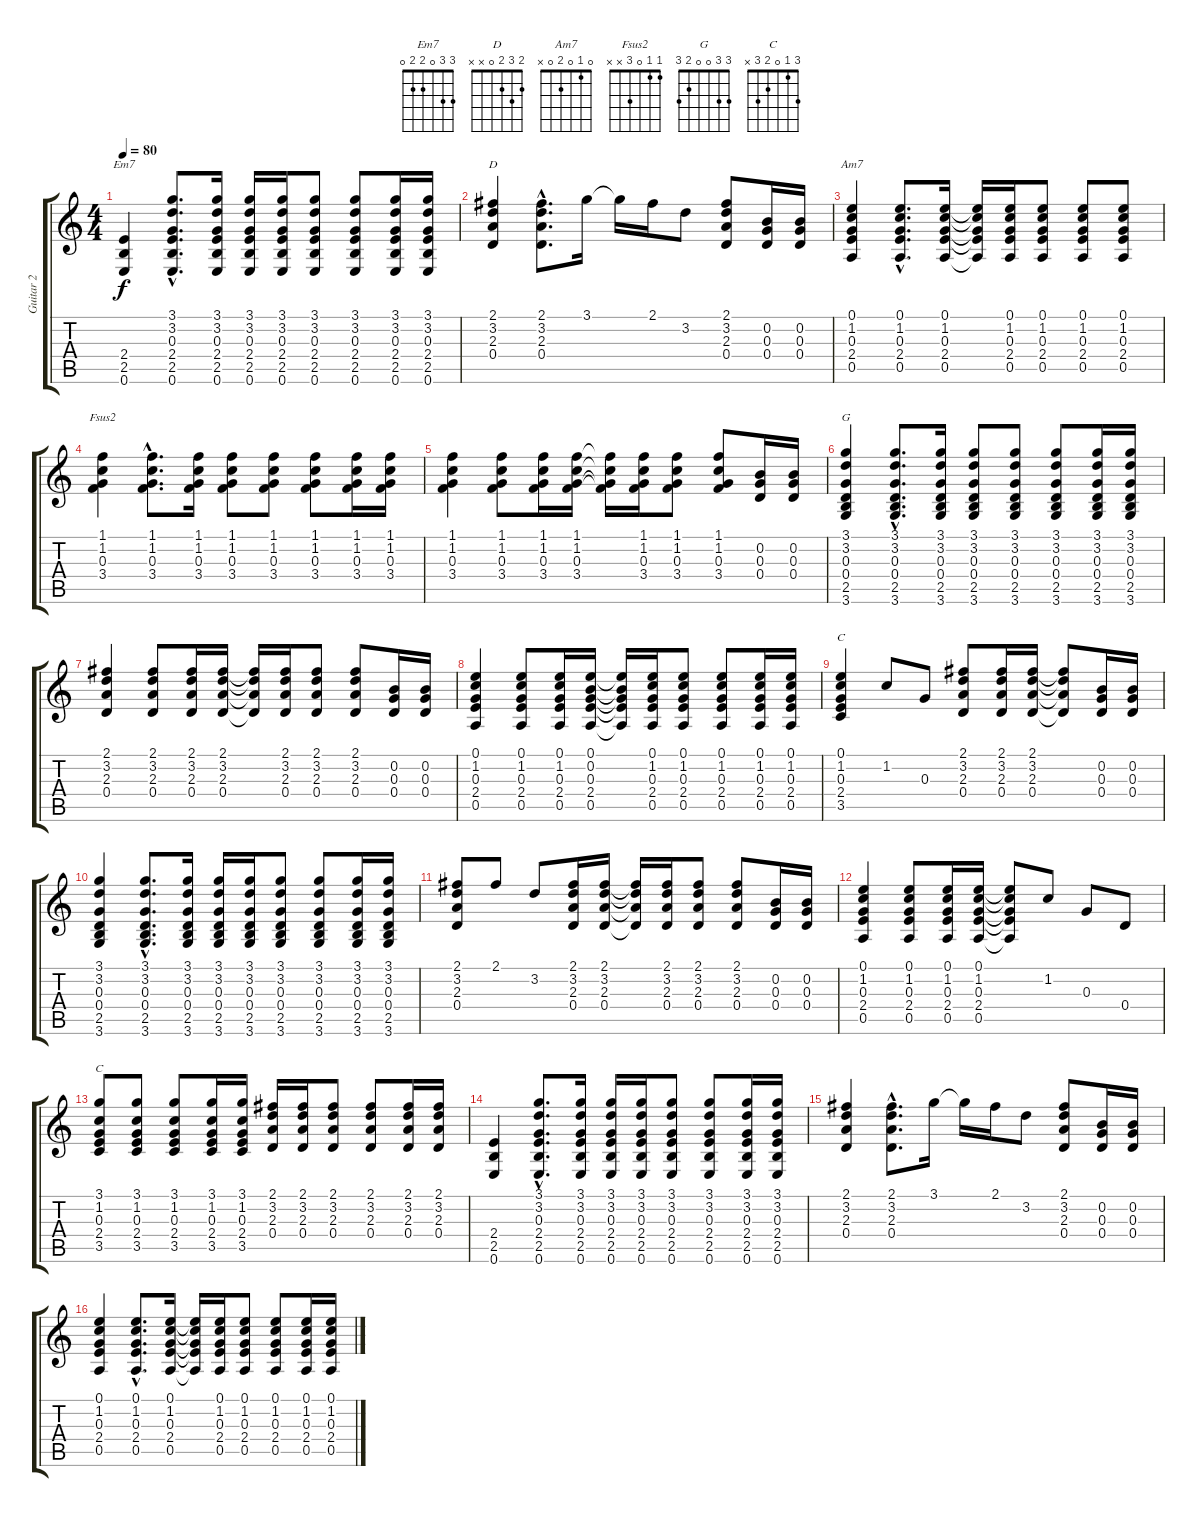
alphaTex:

\track ("Guitar 2" "Guitar 2") {instrument overdrivenguitar}
\staff {score tabs}
\tuning (E4 B3 G3 D3 A2 E2) {hide}
\chord ("Em7" 3 3 0 2 2 0)
\chord ("D" 2 3 2 0 x x)
\chord ("Am7" 0 1 0 2 0 x)
\chord ("Fsus2" 1 1 0 3 x x)
\chord ("G" 3 3 0 0 2 3)
\chord ("C" 0 1 0 2 3 x)
\chord ("C" 3 1 0 2 3 x)
\ts (4 4)
\tempo 80
\clef g2
\ks c
(2.4 2.5 0.6).4{ch "Em7" dy f} (3.1{hac} 3.2{hac} 0.3{hac} 2.4{hac} 2.5{hac} 0.6{hac}).8{d} (3.1 3.2 0.3 2.4 2.5 0.6).16 (3.1 3.2 0.3 2.4 2.5 0.6).16 (3.1 3.2 0.3 2.4 2.5 0.6).16 (3.1 3.2 0.3 2.4 2.5 0.6).8 (3.1 3.2 0.3 2.4 2.5 0.6).8 (3.1 3.2 0.3 2.4 2.5 0.6).16 (3.1 3.2 0.3 2.4 2.5 0.6).16 |
(2.1 3.2 2.3 0.4).4{ch "D"} (2.1{hac} 3.2{hac} 2.3{hac} 0.4{hac}).8{d} 3.1.16 3.1{t}.16 2.1.16 3.2.8 (2.1 3.2 2.3 0.4).8 (0.2 0.3 0.4).16 (0.2 0.3 0.4).16 |
(0.1 1.2 0.3 2.4 0.5).4{ch "Am7"} (0.1{hac} 1.2{hac} 0.3{hac} 2.4{hac} 0.5{hac}).8{d} (0.1 1.2 0.3 2.4 0.5).16 (0.1{t} 1.2{t} 0.3{t} 2.4{t} 0.5{t}).16 (0.1 1.2 0.3 2.4 0.5).16 (0.1 1.2 0.3 2.4 0.5).8 (0.1 1.2 0.3 2.4 0.5).8 (0.1 1.2 0.3 2.4 0.5).8 |
(1.1 1.2 0.3 3.4).4{ch "Fsus2"} (1.1{hac} 1.2{hac} 0.3{hac} 3.4{hac}).8{d} (1.1 1.2 0.3 3.4).16 (1.1 1.2 0.3 3.4).8 (1.1 1.2 0.3 3.4).8 (1.1 1.2 0.3 3.4).8 (1.1 1.2 0.3 3.4).16 (1.1 1.2 0.3 3.4).16 |
(1.1 1.2 0.3 3.4).4 (1.1 1.2 0.3 3.4).8 (1.1 1.2 0.3 3.4).16 (1.1 1.2 0.3 3.4).16 (1.1{t} 1.2{t} 0.3{t} 3.4{t}).16 (1.1 1.2 0.3 3.4).16 (1.1 1.2 0.3 3.4).8 (1.1 1.2 0.3 3.4).8 (0.2 0.3 0.4).16 (0.2 0.3 0.4).16 |
(3.1 3.2 0.3 0.4 2.5 3.6).4{ch "G"} (3.1{hac} 3.2{hac} 0.3{hac} 0.4{hac} 2.5{hac} 3.6{hac}).8{d} (3.1 3.2 0.3 0.4 2.5 3.6).16 (3.1 3.2 0.3 0.4 2.5 3.6).8 (3.1 3.2 0.3 0.4 2.5 3.6).8 (3.1 3.2 0.3 0.4 2.5 3.6).8 (3.1 3.2 0.3 0.4 2.5 3.6).16 (3.1 3.2 0.3 0.4 2.5 3.6).16 |
(2.1 3.2 2.3 0.4).4 (2.1 3.2 2.3 0.4).8 (2.1 3.2 2.3 0.4).16 (2.1 3.2 2.3 0.4).16 (2.1{t} 3.2{t} 2.3{t} 0.4{t}).16 (2.1 3.2 2.3 0.4).16 (2.1 3.2 2.3 0.4).8 (2.1 3.2 2.3 0.4).8 (0.2 0.3 0.4).16 (0.2 0.3 0.4).16 |
(0.1 1.2 0.3 2.4 0.5).4 (0.1 1.2 0.3 2.4 0.5).8 (0.1 1.2 0.3 2.4 0.5).16 (0.1 0.2 0.3 2.4 0.5).16 (0.1{t} 0.2{t} 0.3{t} 2.4{t} 0.5{t}).16 (0.1 1.2 0.3 2.4 0.5).16 (0.1 1.2 0.3 2.4 0.5).8 (0.1 1.2 0.3 2.4 0.5).8 (0.1 1.2 0.3 2.4 0.5).16 (0.1 1.2 0.3 2.4 0.5).16 |
(0.1 1.2 0.3 2.4 3.5).4{ch "C"} 1.2.8 0.3.8 (2.1 3.2 2.3 0.4).8 (2.1 3.2 2.3 0.4).16 (2.1 3.2 2.3 0.4).16 (2.1{t} 3.2{t} 2.3{t} 0.4{t}).8 (0.2 0.3 0.4).16 (0.2 0.3 0.4).16 |
(3.1 3.2 0.3 0.4 2.5 3.6).4 (3.1{hac} 3.2{hac} 0.3{hac} 0.4{hac} 2.5{hac} 3.6{hac}).8{d} (3.1 3.2 0.3 0.4 2.5 3.6).16 (3.1 3.2 0.3 0.4 2.5 3.6).16 (3.1 3.2 0.3 0.4 2.5 3.6).16 (3.1 3.2 0.3 0.4 2.5 3.6).8 (3.1 3.2 0.3 0.4 2.5 3.6).8 (3.1 3.2 0.3 0.4 2.5 3.6).16 (3.1 3.2 0.3 0.4 2.5 3.6).16 |
(2.1 3.2 2.3 0.4).8 2.1.8 3.2.8 (2.1 3.2 2.3 0.4).16 (2.1 3.2 2.3 0.4).16 (2.1{t} 3.2{t} 2.3{t} 0.4{t}).16 (2.1 3.2 2.3 0.4).16 (2.1 3.2 2.3 0.4).8 (2.1 3.2 2.3 0.4).8 (0.2 0.3 0.4).16 (0.2 0.3 0.4).16 |
(0.1 1.2 0.3 2.4 0.5).4 (0.1 1.2 0.3 2.4 0.5).8 (0.1 1.2 0.3 2.4 0.5).16 (0.1 1.2 0.3 2.4 0.5).16 (0.1{t} 1.2{t} 0.3{t} 2.4{t} 0.5{t}).8 1.2.8 0.3.8 0.4.8 |
(3.1 1.2 0.3 2.4 3.5).8{ch "C"} (3.1 1.2 0.3 2.4 3.5).8 (3.1 1.2 0.3 2.4 3.5).8 (3.1 1.2 0.3 2.4 3.5).16 (3.1 1.2 0.3 2.4 3.5).16 (2.1 3.2 2.3 0.4).16 (2.1 3.2 2.3 0.4).16 (2.1 3.2 2.3 0.4).8 (2.1 3.2 2.3 0.4).8 (2.1 3.2 2.3 0.4).16 (2.1 3.2 2.3 0.4).16 |
(2.4 2.5 0.6).4 (3.1{hac} 3.2{hac} 0.3{hac} 2.4{hac} 2.5{hac} 0.6{hac}).8{d} (3.1 3.2 0.3 2.4 2.5 0.6).16 (3.1 3.2 0.3 2.4 2.5 0.6).16 (3.1 3.2 0.3 2.4 2.5 0.6).16 (3.1 3.2 0.3 2.4 2.5 0.6).8 (3.1 3.2 0.3 2.4 2.5 0.6).8 (3.1 3.2 0.3 2.4 2.5 0.6).16 (3.1 3.2 0.3 2.4 2.5 0.6).16 |
(2.1 3.2 2.3 0.4).4 (2.1{hac} 3.2{hac} 2.3{hac} 0.4{hac}).8{d} 3.1.16 3.1{t}.16 2.1.16 3.2.8 (2.1 3.2 2.3 0.4).8 (0.2 0.3 0.4).16 (0.2 0.3 0.4).16 |
(0.1 1.2 0.3 2.4 0.5).4 (0.1{hac} 1.2{hac} 0.3{hac} 2.4{hac} 0.5{hac}).8{d} (0.1 1.2 0.3 2.4 0.5).16 (0.1{t} 1.2{t} 0.3{t} 2.4{t} 0.5{t}).16 (0.1 1.2 0.3 2.4 0.5).16 (0.1 1.2 0.3 2.4 0.5).8 (0.1 1.2 0.3 2.4 0.5).8 (0.1 1.2 0.3 2.4 0.5).16 (0.1 1.2 0.3 2.4 0.5).16
